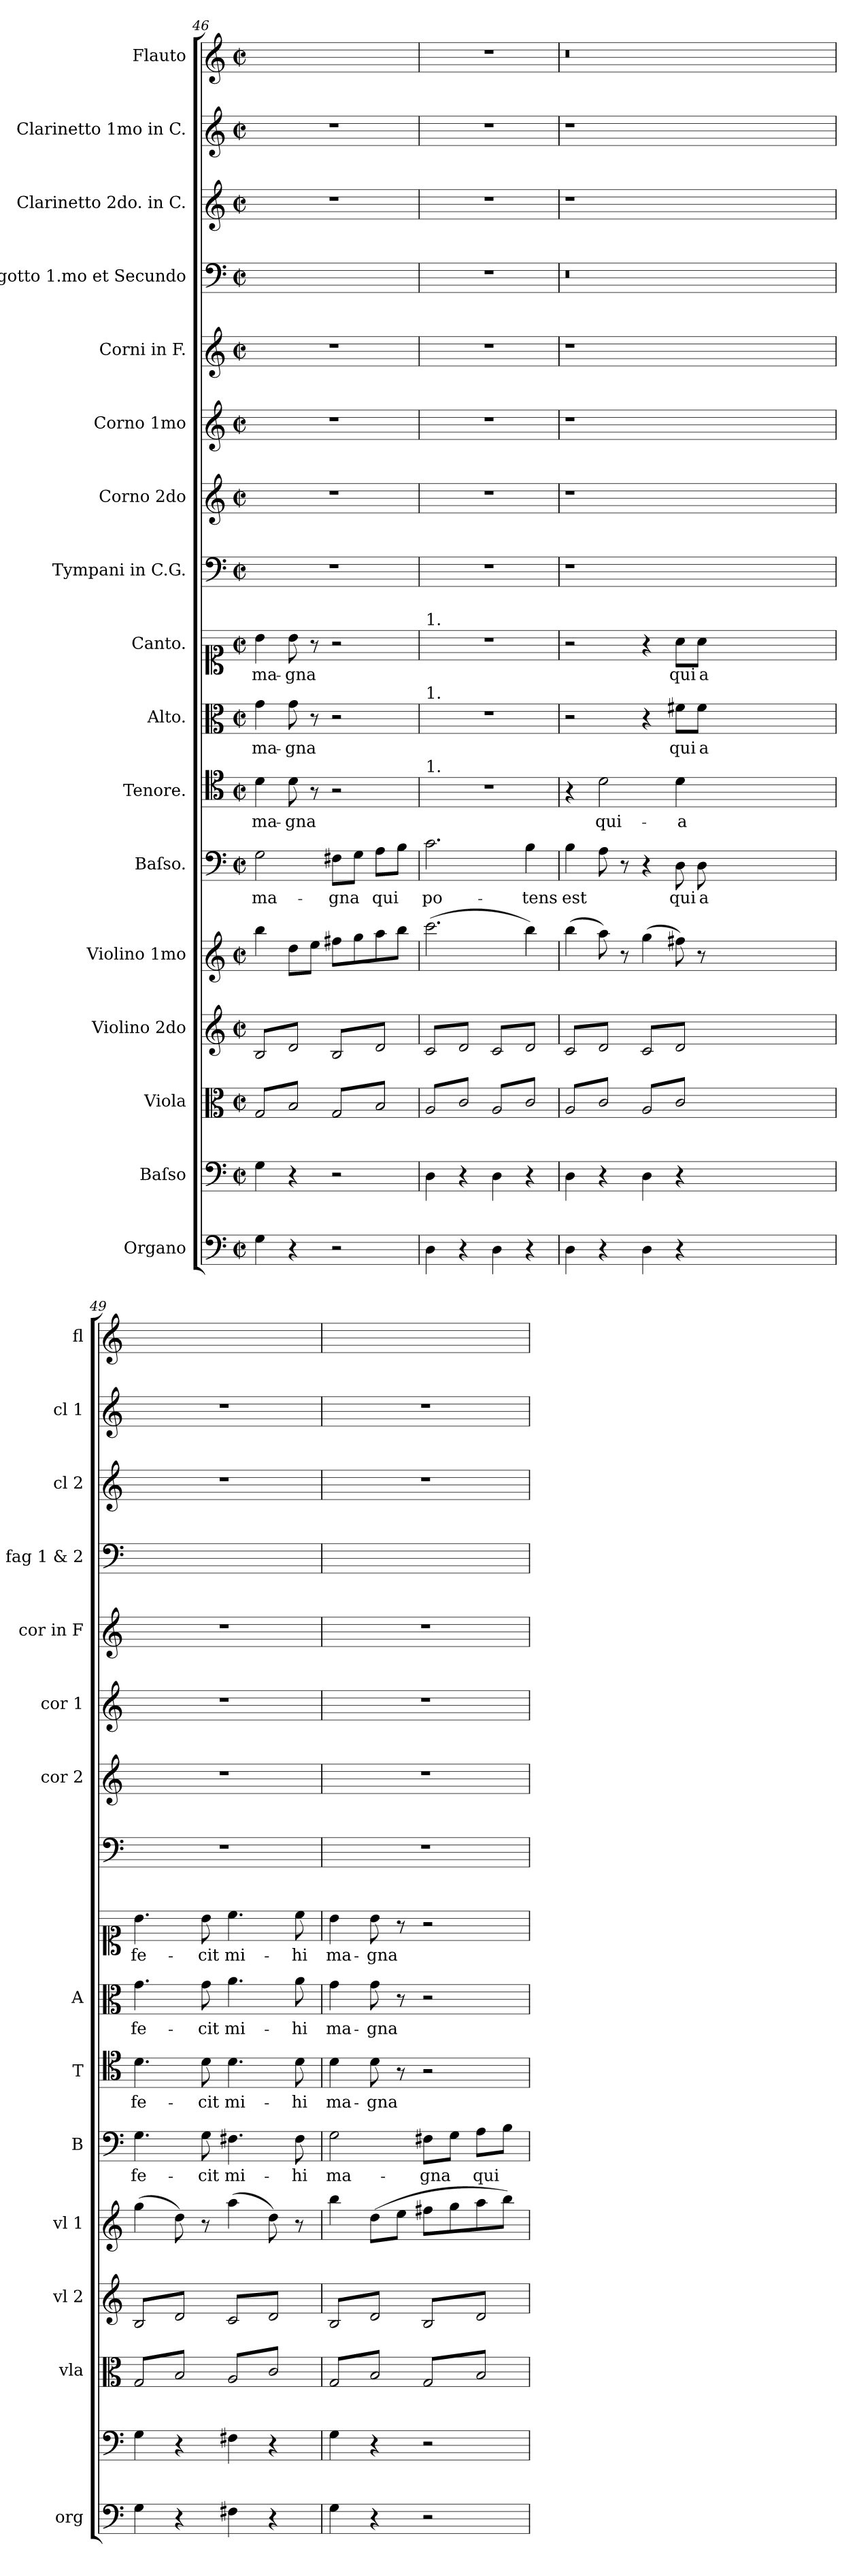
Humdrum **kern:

**kern	**kern	**kern	**kern	**kern	**kern	**text	**kern	**text	**kern	**text	**kern	**text	**kern	**kern	**kern	**kern	**kern	**kern	**kern	**kern
*part17	*part16	*part15	*part14	*part13	*part12	*part12	*part11	*part11	*part10	*part10	*part9	*part9	*part8	*part7	*part6	*part5	*part4	*part3	*part2	*part1
*staff17	*staff16	*staff15	*staff14	*staff13	*staff12	*staff12	*staff11	*staff11	*staff10	*staff10	*staff9	*staff9	*staff8	*staff7	*staff6	*staff5	*staff4	*staff3	*staff2	*staff1
*I"Organo	*I"Baſso	*I"Viola	*I"Violino 2do	*I"Violino 1mo	*I"Baſso.	*	*I"Tenore.	*	*I"Alto.	*	*I"Canto.	*	*I"Tympani in C.G.	*I"Corno 2do	*I"Corno 1mo	*I"Corni in F.	*I"Fagotto 1.mo et Secundo	*I"Clarinetto 2do. in C.	*I"Clarinetto 1mo in C.	*I"Flauto
*I'org	*	*I'vla	*I'vl 2	*I'vl 1	*I'B	*	*I'T	*	*I'A	*	*	*	*	*I'cor 2	*I'cor 1	*I'cor in F	*I'fag 1 & 2	*I'cl 2	*I'cl 1	*I'fl
*clefF4	*clefF4	*clefC3	*clefG2	*clefG2	*clefF4	*	*clefC4	*	*clefC3	*	*clefC1	*	*clefF4	*clefG2	*clefG2	*clefG2	*clefF4	*clefG2	*clefG2	*clefG2
*	*	*	*	*	*	*	*	*	*	*	*	*	*	*	*	*ITrd4c7	*	*	*	*
*k[]	*k[]	*k[]	*k[]	*k[]	*k[]	*	*k[]	*	*k[]	*	*k[]	*	*k[]	*k[]	*k[]	*k[b-]	*k[]	*k[]	*k[]	*k[]
*C:	*C:	*C:	*C:	*C:	*C:	*	*C:	*	*C:	*	*C:	*	*C:	*C:	*C:	*	*C:	*C:	*C:	*C:
*M2/2	*M2/2	*M2/2	*M2/2	*M2/2	*M2/2	*	*M2/2	*	*M2/2	*	*M2/2	*	*M2/2	*M2/2	*M2/2	*M2/2	*M2/2	*M2/2	*M2/2	*M2/2
*met(c|)	*met(c|)	*met(c|)	*met(c|)	*met(c|)	*met(c|)	*	*met(c|)	*	*met(c|)	*	*met(c|)	*	*met(c|)	*met(c|)	*met(c|)	*met(c|)	*met(c|)	*met(c|)	*met(c|)	*met(c|)
=46	=46	=46	=46	=46	=46	=46	=46	=46	=46	=46	=46	=46	=46	=46	=46	=46	=46	=46	=46	=46
*	*	*tremolo	*	*	*	*	*	*	*	*	*	*	*	*	*	*	*	*	*	*
*	*	*	*tremolo	*	*	*	*	*	*	*	*	*	*	*	*	*	*	*	*	*
4G\	4G\	8G/L	8B/L	4bb\	2G\	ma-	4d\	ma-	4g\	ma-	4b\	ma-	1r	1r	1r	1r	1ryy	1r	1r	1ryy
.	.	8B/	8d/	.	.	.	.	.	.	.	.	.	.	.	.	.	.	.	.	.
4r	4r	8G/	8B/	8dd\L	.	.	8d\	-gna	8g\	-gna	8b\	-gna	.	.	.	.	.	.	.	.
.	.	8B/J	8d/J	8ee\J	.	.	8r	.	8r	.	8r	.	.	.	.	.	.	.	.	.
2r	2r	8G/L	8B/L	8ff#X\L	8F#X\L	-gna	2r	.	2r	.	2r	.	.	.	.	.	.	.	.	.
.	.	8B/	8d/	8gg\	8G\J	.	.	.	.	.	.	.	.	.	.	.	.	.	.	.
.	.	8G/	8B/	8aa\	8A\L	qui	.	.	.	.	.	.	.	.	.	.	.	.	.	.
.	.	8B/J	8d/J	8bb\J	8B\J	.	.	.	.	.	.	.	.	.	.	.	.	.	.	.
=47	=47	=47	=47	=47	=47	=47	=47	=47	=47	=47	=47	=47	=47	=47	=47	=47	=47	=47	=47	=47
!	!	!	!	!	!	!	!	!	!	!	!LO:TX:a:t=1.	!	!	!	!	!	!	!	!	!
!	!	!	!	!	!	!	!	!	!LO:TX:a:t=1.	!	!	!	!	!	!	!	!	!	!	!
!	!	!	!	!	!	!	!LO:TX:a:t=1.	!	!	!	!	!	!	!	!	!	!	!	!	!
4D\	4D\	8A/L	8c/L	(2.ccc\	2.c\	po-	1r	.	1r	.	1r	.	1r	1r	1r	1r	1r	1r	1r	1r
.	.	8c/	8d/	.	.	.	.	.	.	.	.	.	.	.	.	.	.	.	.	.
4r	4r	8A/	8c/	.	.	.	.	.	.	.	.	.	.	.	.	.	.	.	.	.
.	.	8c/J	8d/J	.	.	.	.	.	.	.	.	.	.	.	.	.	.	.	.	.
4D\	4D\	8A/L	8c/L	.	.	.	.	.	.	.	.	.	.	.	.	.	.	.	.	.
.	.	8c/	8d/	.	.	.	.	.	.	.	.	.	.	.	.	.	.	.	.	.
4r	4r	8A/	8c/	4bb\)	4B\	-tens	.	.	.	.	.	.	.	.	.	.	.	.	.	.
.	.	8c/J	8d/J	.	.	.	.	.	.	.	.	.	.	.	.	.	.	.	.	.
=48	=48	=48	=48	=48	=48	=48	=48	=48	=48	=48	=48	=48	=48	=48	=48	=48	=48	=48	=48	=48
4D\	4D\	8A/L	8c/L	(4bb\	4B\	est	4r	.	2r	.	2r	.	1r	1r	1r	1r	0.r	1r	1r	0.r
.	.	8c/	8d/	.	.	.	.	.	.	.	.	.	.	.	.	.	.	.	.	.
4r	4r	8A/	8c/	8aa\)	8A\	.	2d\	qui-	.	.	.	.	.	.	.	.	.	.	.	.
.	.	8c/J	8d/J	8r	8r	.	.	.	.	.	.	.	.	.	.	.	.	.	.	.
4D\	4D\	8A/L	8c/L	(4gg\	4r	.	.	.	4r	.	4r	.	.	.	.	.	.	.	.	.
.	.	8c/	8d/	.	.	.	.	.	.	.	.	.	.	.	.	.	.	.	.	.
4r	4r	8A/	8c/	8ff#X\)	8D\	qui-	4d\	-a	8f#X\L	qui-	8a\L	qui-	.	.	.	.	.	.	.	.
.	.	8c/J	8d/J	8r	8D\	-a	.	.	8f#\J	-a	8a\J	-a	.	.	.	.	.	.	.	.
0ryy	0ryy	0ryy	0ryy	0ryy	0ryy	.	0ryy	.	0ryy	.	0ryy	.	0ryy	0ryy	0ryy	0ryy	.	0ryy	0ryy	.
.	.	.	.	.	.	.	.	.	.	.	.	.	.	.	.	.	.	.	.	.
=49	=49	=49	=49	=49	=49	=49	=49	=49	=49	=49	=49	=49	=49	=49	=49	=49	=49	=49	=49	=49
4G\	4G\	8G/L	8B/L	(4gg\	4.G\	fe-	4.d\	fe-	4.g\	fe-	4.b\	fe-	1r	1r	1r	1r	1ryy	1r	1r	1ryy
.	.	8B/	8d/	.	.	.	.	.	.	.	.	.	.	.	.	.	.	.	.	.
4r	4r	8G/	8B/	8dd\)	.	.	.	.	.	.	.	.	.	.	.	.	.	.	.	.
.	.	8B/J	8d/J	8r	8G\	-cit	8d\	-cit	8g\	-cit	8b\	-cit	.	.	.	.	.	.	.	.
4F#X\	4F#X\	8A/L	8c/L	(4aa\	4.F#X\	mi-	4.d\	mi-	4.a\	mi-	4.cc\	mi-	.	.	.	.	.	.	.	.
.	.	8c/	8d/	.	.	.	.	.	.	.	.	.	.	.	.	.	.	.	.	.
4r	4r	8A/	8c/	8dd\)	.	.	.	.	.	.	.	.	.	.	.	.	.	.	.	.
.	.	8c/J	8d/J	8r	8F#\	-hi	8d\	-hi	8a\	-hi	8cc\	-hi	.	.	.	.	.	.	.	.
=50	=50	=50	=50	=50	=50	=50	=50	=50	=50	=50	=50	=50	=50	=50	=50	=50	=50	=50	=50	=50
4G\	4G\	8G/L	8B/L	4bb\	2G\	ma-	4d\	ma-	4g\	ma-	4b\	ma-	1r	1r	1r	1r	1ryy	1r	1r	1ryy
.	.	8B/	8d/	.	.	.	.	.	.	.	.	.	.	.	.	.	.	.	.	.
4r	4r	8G/	8B/	(8dd\L	.	.	8d\	-gna	8g\	-gna	8b\	-gna	.	.	.	.	.	.	.	.
.	.	8B/J	8d/J	8ee\J	.	.	8r	.	8r	.	8r	.	.	.	.	.	.	.	.	.
2r	2r	8G/L	8B/L	8ff#X\L	8F#X\L	-gna	2r	.	2r	.	2r	.	.	.	.	.	.	.	.	.
.	.	8B/	8d/	8gg\	8G\J	.	.	.	.	.	.	.	.	.	.	.	.	.	.	.
.	.	8G/	8B/	8aa\	8A\L	qui	.	.	.	.	.	.	.	.	.	.	.	.	.	.
.	.	8B/J	8d/J	8bb\J)	8B\J	.	.	.	.	.	.	.	.	.	.	.	.	.	.	.
*	*	*	*Xtremolo	*	*	*	*	*	*	*	*	*	*	*	*	*	*	*	*	*
*	*	*Xtremolo	*	*	*	*	*	*	*	*	*	*	*	*	*	*	*	*	*	*
.	.	.	.	.	.	.	.	.	.	.	.	.	.	.	.	.	.	.	.	.
.	.	.	.	.	.	.	.	.	.	.	.	.	.	.	.	.	.	.	.	.
=	=	=	=	=	=	=	=	=	=	=	=	=	=	=	=	=	=	=	=	=
*-	*-	*-	*-	*-	*-	*-	*-	*-	*-	*-	*-	*-	*-	*-	*-	*-	*-	*-	*-	*-
